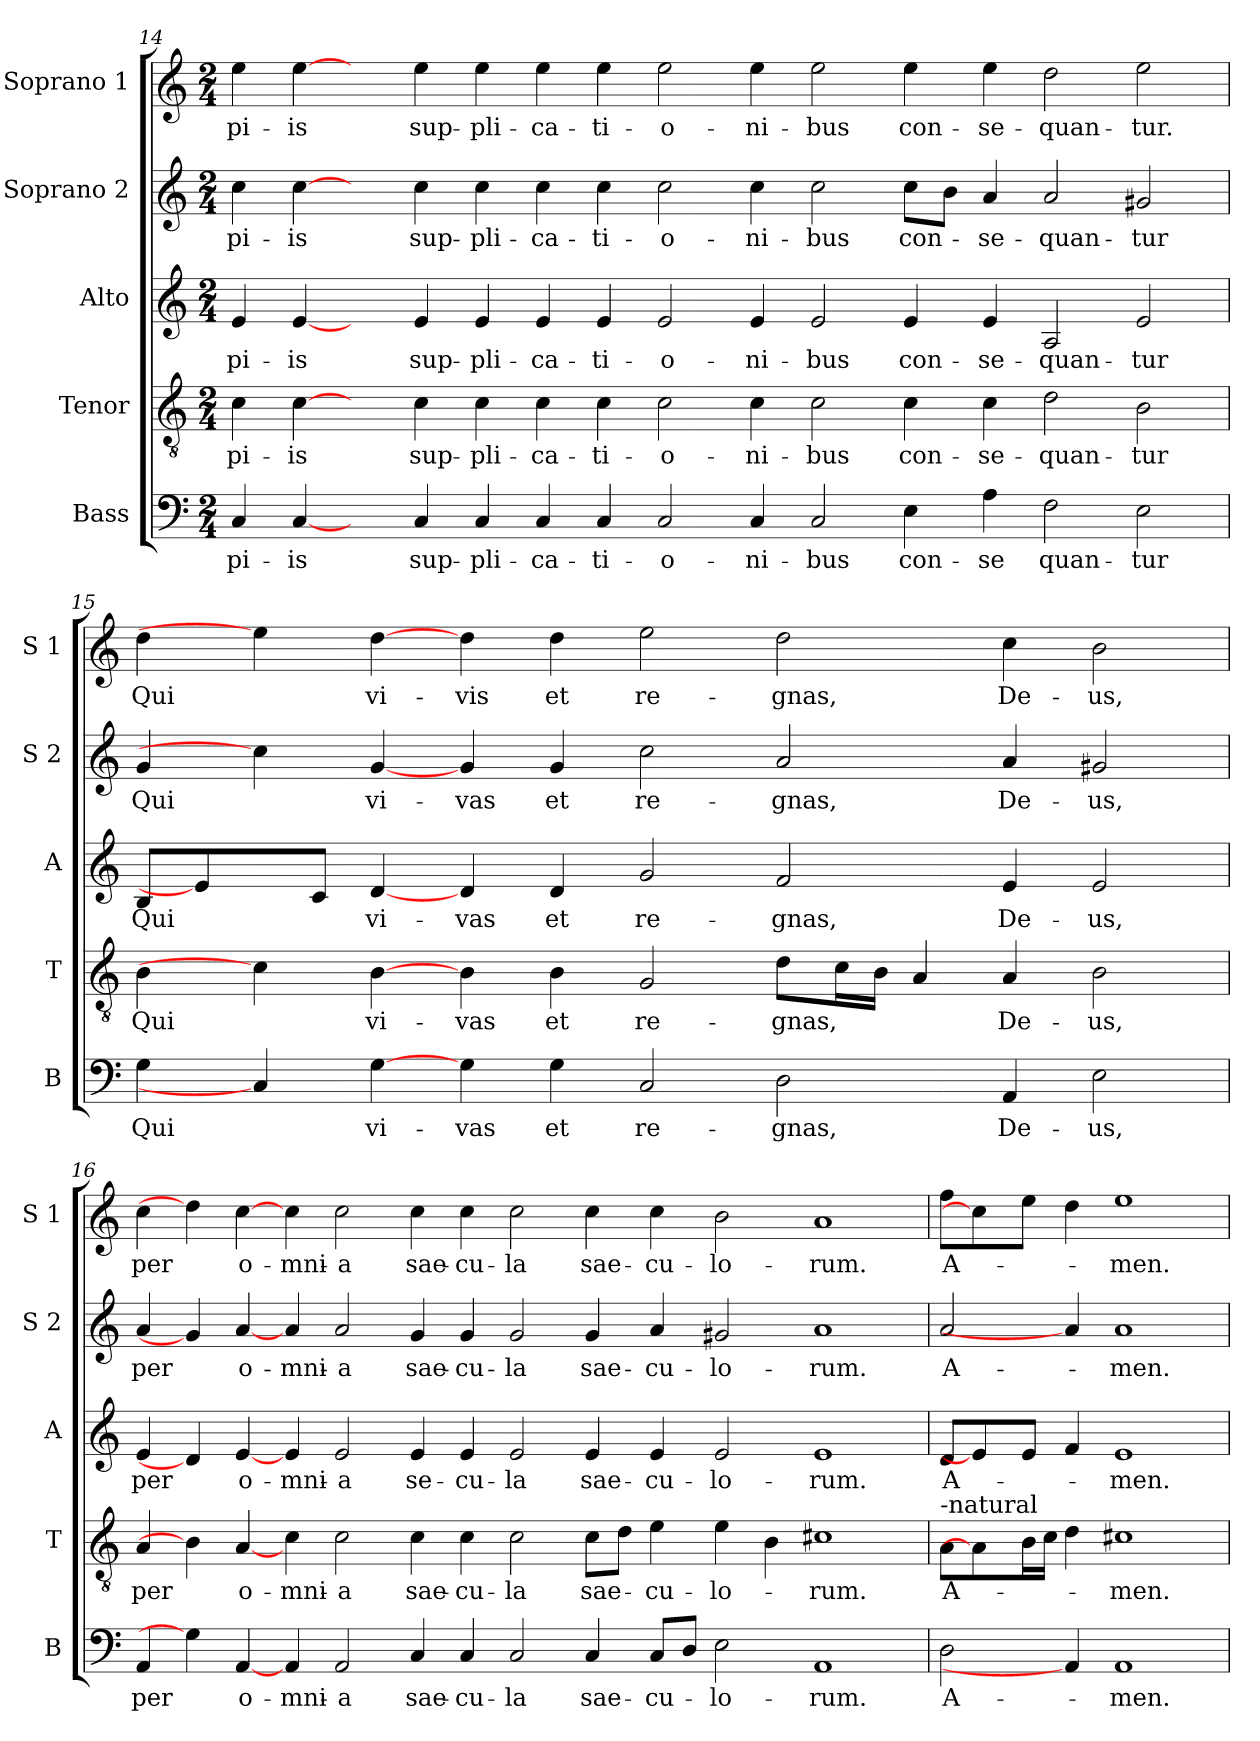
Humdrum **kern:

**kern	**text	**kern	**text	**kern	**text	**kern	**text	**kern	**text
*part5	*part5	*part4	*part4	*part3	*part3	*part2	*part2	*part1	*part1
*staff5	*staff5	*staff4	*staff4	*staff3	*staff3	*staff2	*staff2	*staff1	*staff1
*I"Bass	*	*I"Tenor	*	*I"Alto	*	*I"Soprano 2	*	*I"Soprano 1	*
*I'B	*	*I'T	*	*I'A	*	*I'S 2	*	*I'S 1	*
*clefF4	*	*clefGv2	*	*clefG2	*	*clefG2	*	*clefG2	*
*k[]	*	*k[]	*	*k[]	*	*k[]	*	*k[]	*
*C:	*	*C:	*	*C:	*	*C:	*	*C:	*
*M2/4	*	*M2/4	*	*M2/4	*	*M2/4	*	*M2/4	*
=14	=14	=14	=14	=14	=14	=14	=14	=14	=14
4C/	pi-	4c\	pi-	4e/	pi-	4cc\	pi-	4ee\	pi-
[4C/	-is	[4c\	-is	[4e/	-is	[4cc\	-is	[4ee\	-is
4ryy	.	4ryy	.	4ryy	.	4ryy	.	4ryy	.
4C/	sup-	4c\	sup-	4e/	sup-	4cc\	sup-	4ee\	sup-
4C/	-pli-	4c\	-pli-	4e/	-pli-	4cc\	-pli-	4ee\	-pli-
4C/	-ca-	4c\	-ca-	4e/	-ca-	4cc\	-ca-	4ee\	-ca-
4C/	-ti-	4c\	-ti-	4e/	-ti-	4cc\	-ti-	4ee\	-ti-
2C/	-o-	2c\	-o-	2e/	-o-	2cc\	-o-	2ee\	-o-
4C/	-ni-	4c\	-ni-	4e/	-ni-	4cc\	-ni-	4ee\	-ni-
2C/	-bus	2c\	-bus	2e/	-bus	2cc\	-bus	2ee\	-bus
4E\	con-	4c\	con-	4e/	con-	8cc\L	con-	4ee\	con-
.	.	.	.	.	.	8b\J	.	.	.
4A\	-se	4c\	-se-	4e/	-se-	4a/	-se-	4ee\	-se-
2F\	quan-	2d\	-quan-	2A/	-quan-	2a/	-quan-	2dd\	-quan-
2E\	-tur	2B\	-tur	2e/	-tur	2g#X/	-tur	2ee\	-tur.
!!LO:PB:g=z
=15	=15	=15	=15	=15	=15	=15	=15	=15	=15
4G\	Qui	4B\	Qui	8B/L	Qui	4g/	Qui	4dd\	Qui
.	.	.	.	4e/]	.	.	.	.	.
4C/]	.	4c\]	.	.	.	4cc\]	.	4ee\]	.
.	.	.	.	8c/J	.	.	.	.	.
[4G\	vi-	[4B\	vi-	[4d/	vi-	[4g/	vi-	[4dd\	vi-
4G\	-vas	4B\	-vas	4d/	-vas	4g/	-vas	4dd\	-vis
4G\	et	4B\	et	4d/	et	4g/	et	4dd\	et
2C/	re-	2G/	re-	2g/	re-	2cc\	re-	2ee\	re-
2D\	-gnas,	8d\L	-gnas,	2f/	-gnas,	2a/	-gnas,	2dd\	-gnas,
.	.	16c\L	.	.	.	.	.	.	.
.	.	16B\JJ	.	.	.	.	.	.	.
.	.	4A/	.	.	.	.	.	.	.
4AA/	De-	4A/	De-	4e/	De-	4a/	De-	4cc\	De-
2E\	-us,	2B\	-us,	2e/	-us,	2g#X/	-us,	2b\	-us,
=16	=16	=16	=16	=16	=16	=16	=16	=16	=16
4AA/	per	4A/	per	4e/	per	4a/	per	4cc\	per
4G\]	.	4B\]	.	4d/]	.	4g/]	.	4dd\]	.
[4AA/	o-	[4A/	o-	[4e/	o-	[4a/	o-	[4cc\	o-
4AA/	-mni-	4c\	-mni-	4e/	-mni-	4a/	-mni-	4cc\	-mni-
2AA/	-a	2c\	-a	2e/	-a	2a/	-a	2cc\	-a
4C/	sae-	4c\	sae-	4e/	se-	4g/	sae-	4cc\	sae-
4C/	-cu-	4c\	-cu-	4e/	-cu-	4g/	-cu-	4cc\	-cu-
2C/	-la	2c\	-la	2e/	-la	2g/	-la	2cc\	-la
4C/	sae-	8c\L	sae-	4e/	sae-	4g/	sae-	4cc\	sae-
.	.	8d\J	.	.	.	.	.	.	.
8C/L	-cu-	4e\	-cu-	4e/	-cu-	4a/	-cu-	4cc\	-cu-
8D/J	.	.	.	.	.	.	.	.	.
2E\	-lo-	4e\	-lo-	2e/	-lo-	2g#X/	-lo-	2b\	-lo-
.	.	4B\	.	.	.	.	.	.	.
1AA	-rum.	1c#X	-rum.	1e	-rum.	1a	-rum.	1a	-rum.
!!LO:LB:g=z
=17	=17	=17	=17	=17	=17	=17	=17	=17	=17
!	!	!LO:TX:a:t=-natural	!	!	!	!	!	!	!
2D\	A-	8A\L	A-	8d/L	A-	2a/	A-	8ff\L	A-
.	.	4A/]	.	4e/]	.	.	.	4cc\]	.
.	.	16B\L	.	8e/J	.	.	.	8ee\J	.
.	.	16c\JJ	.	.	.	.	.	.	.
4AA/]	.	4d\	.	4f/	.	4a/]	.	4dd\	.
1AA	-men.	1c#X	-men.	1e	-men.	1a	-men.	1ee	-men.
=	=	=	=	=	=	=	=	=	=
*-	*-	*-	*-	*-	*-	*-	*-	*-	*-
